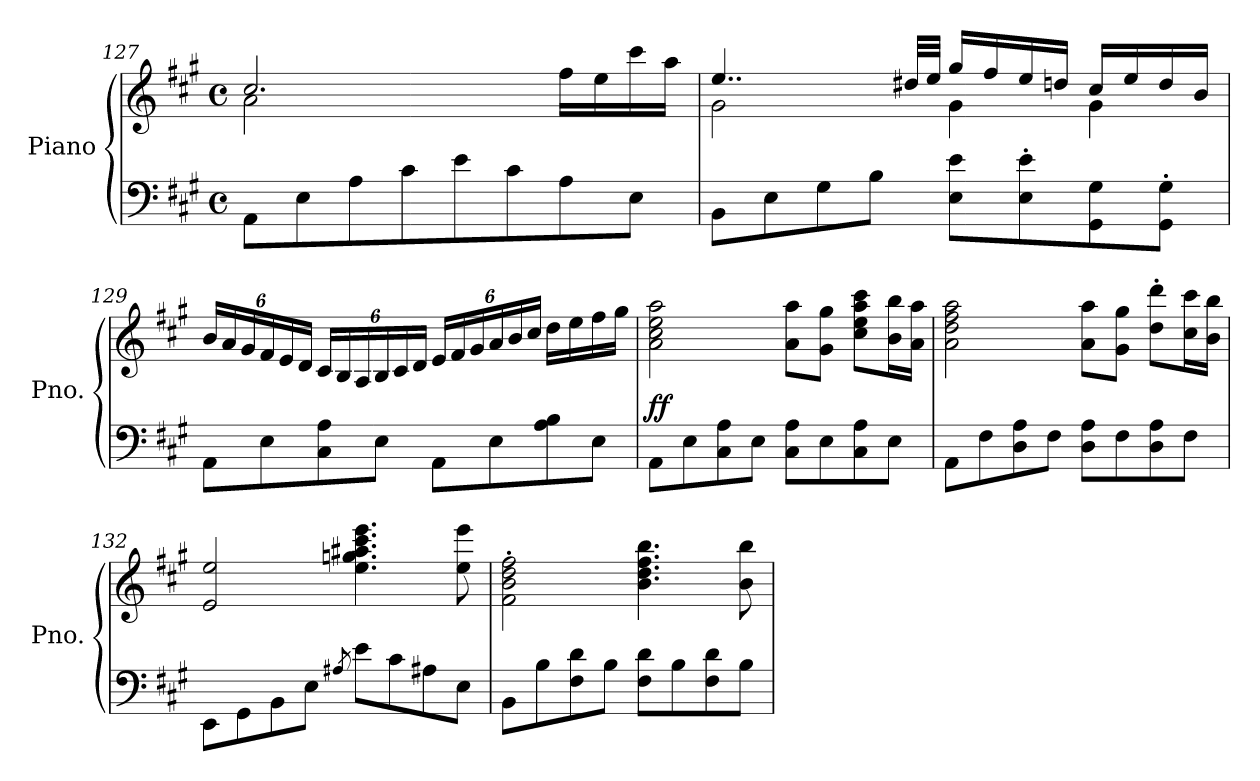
**kern	**kern	**dynam
*part1	*part1	*part1
*staff2	*staff1	*staff1/2
*I"Piano	*	*
*I'Pno.	*	*
!!LO:LB:g=z
*clefF4	*clefG2	*
*k[f#c#g#]	*k[f#c#g#]	*
*M4/4	*M4/4	*
*met(c)	*met(c)	*
=127	=127	=127
*	*^	*
8AA\L	2a\	2.cc#/	.
8E\	.	.	.
8A\	.	.	.
8c#\	.	.	.
8e\	4ryy	.	.
8c#\	.	.	.
8A\	16ff#\LL	4ryy	.
.	16ee\	.	.
8E\J	16ccc#\	.	.
.	16aa\JJ	.	.
=128	=128	=128	=128
8BB\L	4..ee/	2g#\	.
8E\	.	.	.
8G#\	.	.	.
8B\J	.	.	.
.	32dd#X/LLL	.	.
.	32ee/JJJ	.	.
8E\ 8e\L	16gg#/LL	4g#\	.
.	16ff#/	.	.
8E\' 8e\'	16ee/	.	.
.	16ddn/JJ	.	.
8GG#\ 8G#\	16cc#/LL	4g#\	.
.	16ee/	.	.
8GG#\' 8G#\'J	16dd/	.	.
.	16b/JJ	.	.
*	*v	*v	*
!!LO:LB:g=z
=129	=129	=129
*	*Xbrackettup	*
8AA\L	24b/LL	.
.	24a/	.
.	24g#/	.
8E\	24f#/	.
.	24e/	.
.	24d/JJ	.
8C#\ 8A\	24c#/LL	.
.	24B/	.
.	24A/	.
8E\J	24B/	.
.	24c#/	.
.	24d/JJ	.
8AA\L	24e/LL	.
.	24f#/	.
.	24g#/	.
8E\	24a/	.
.	24b/	.
.	24cc#/JJ	.
8A\ 8B\	16dd\LL	.
.	16ee\	.
8E\J	16ff#\	.
.	16gg#\JJ	.
=130	=130	=130
!	!	!LO:DY:a=2
8AA\L	2a\ 2cc#\ 2ee\ 2aa\	ff
8E\	.	.
8C#\ 8A\	.	.
8E\J	.	.
8C#\ 8A\L	8a\ 8aa\L	.
8E\	8g#\ 8gg#\J	.
8C#\ 8A\	8cc#\ 8ee\ 8aa\ 8ccc#\L	.
8E\J	16b\ 16bb\L	.
.	16a\ 16aa\JJ	.
=131	=131	=131
8AA\L	2a\ 2dd\ 2ff#\ 2aa\	.
8F#\	.	.
8D\ 8A\	.	.
8F#\J	.	.
8D\ 8A\L	8a\ 8aa\L	.
8F#\	8g#\ 8gg#\J	.
8D\ 8A\	8dd\' 8ddd\'L	.
8F#\J	16cc#\ 16ccc#\L	.
.	16b\ 16bb\JJ	.
!!LO:LB:g=z
=132	=132	=132
8EE\L	2e/ 2ee/	.
8GG#\	.	.
8BB\	.	.
8E\J	.	.
8qA#X/	.	.
8e\L	4.ee\ 4.ggn\ 4.aa#X\ 4.ccc#\ 4.eee\	.
8c#\	.	.
8A#\	.	.
8E\J	8ee\ 8eee\	.
=133	=133	=133
8BB\L	2f#\' 2b\' 2dd\' 2ff#\'	.
8B\	.	.
8F#\ 8d\	.	.
8B\J	.	.
8F#\ 8d\L	4.b\ 4.dd\ 4.ff#\ 4.bb\	.
8B\	.	.
8F#\ 8d\	.	.
8B\J	8b\ 8bb\	.
=	=	=
*-	*-	*-
